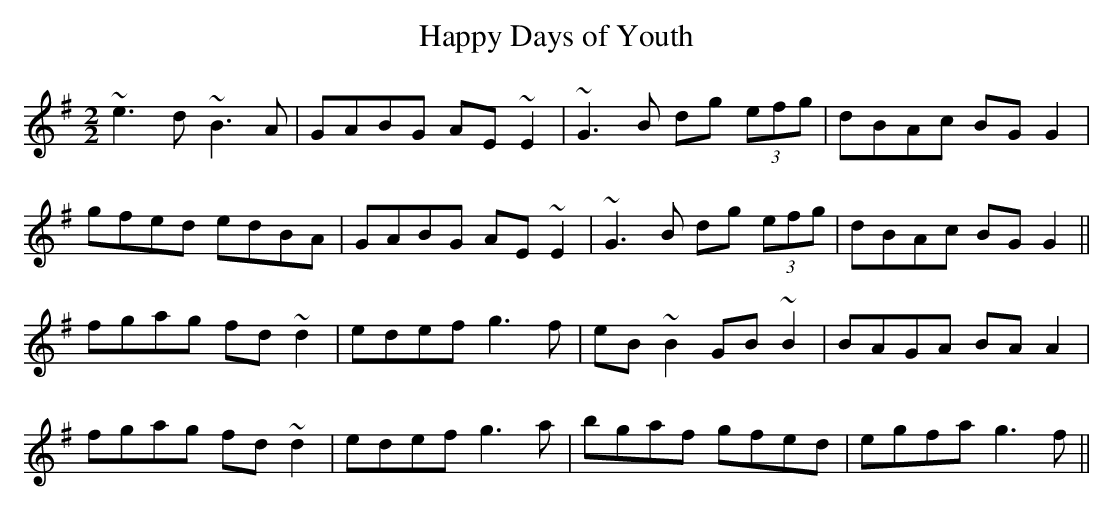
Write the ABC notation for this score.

X:1
T:Happy Days of Youth
M:2/2
L:1/8
K:G
~e3d ~B3A|GABG AE~E2|~G3B dg (3efg|dBAc BGG2|!
gfed edBA|GABG AE~E2|~G3B dg (3efg|dBAc BGG2||!
fgag fd~d2|edef g3f|eB~B2 GB~B2|BAGA BAA2|!
fgag fd~d2|edef g3a|bgaf gfed|egfa g3f||!
